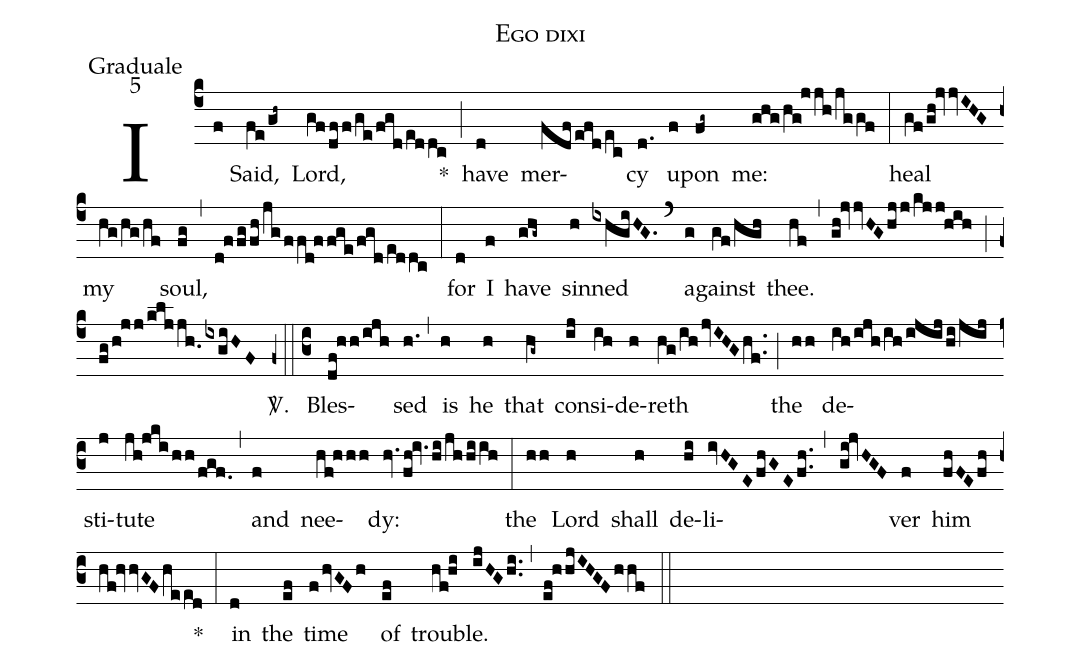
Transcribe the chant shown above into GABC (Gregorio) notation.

name:Ego dixi;
office-part:Graduale;
mode:5;
%%
(c4) I(f) Said,(fe/gh~) Lord,(gf/dff/ge/fgd/eddc) *(;) have(d) mer(fdf/efd/ec)cy(d.) up(f)on(fg~) me:(ghg/hg!jjh/jggf) (:) heal(gf/gh!jvvIHG) my(hg/hg/hf) soul,(fg) (,) (d!ffg/fh/jg/ffd!ffge/fgd/eddc) (:) for(d) I(f) have(ghg~) sin(h)ned(ixhgiHG.) (`) a(g)gainst(gf/hgh) thee.(hf) (,) (gh!jvvHG/hjj/kjj!hih) (;) (fg/h!jj/kljjh.0/ixgiHF) <sp>V/</sp>.(z0::c3) Bles(df!hh/ijh)sed(h.) (,) is(h) he(h) that(hg~) con(ij)si(ih)de(h)reth(hg/ih/jvIHG/hf..) (;) the(hh) de(ih/ijh/ih/ijij/hi/jij)sti(j)tute(jh!jki/hh/fgf.0) (,) and(f) nee(hf!hhh)dy:(hv.1/fh!iv./hi/jhhiih) (:) the(hh) Lord(h) shall(h) de(hi)li(ivHGE/fhGE/fh..,gi!jvHGF)ver(f) him(fhFE/fhhf!hvvGF/heed) *(:) in(d) the(ef) time(f/hvGFh) of(ef) trou(hf!hi)ble.(ijHG/hi..) (,) (ef!hhjIHGFhhf) (::)
